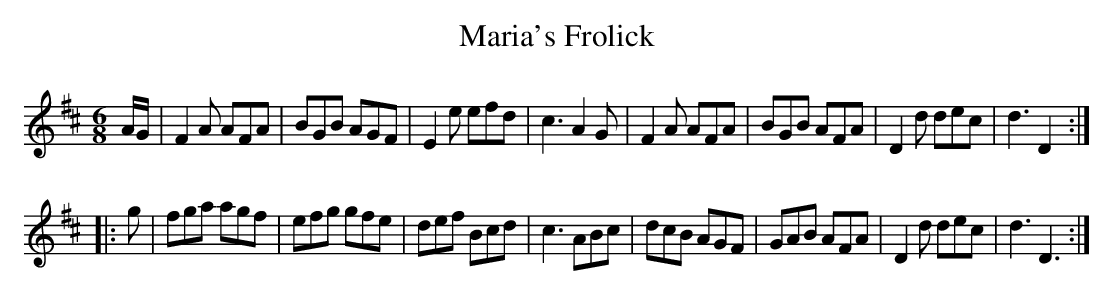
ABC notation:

X:1
T:Maria's Frolick
M:6/8
L:1/8
K:D
A/G/ | F2A AFA | BGB AGF | E2e efd | c3 A2G | F2A AFA | BGB AFA | D2d dec | d3 D2 :|
|: g | fga agf | efg gfe | def Bcd | c3 ABc | dcB AGF | GAB AFA | D2d dec | d3 D3 :|
